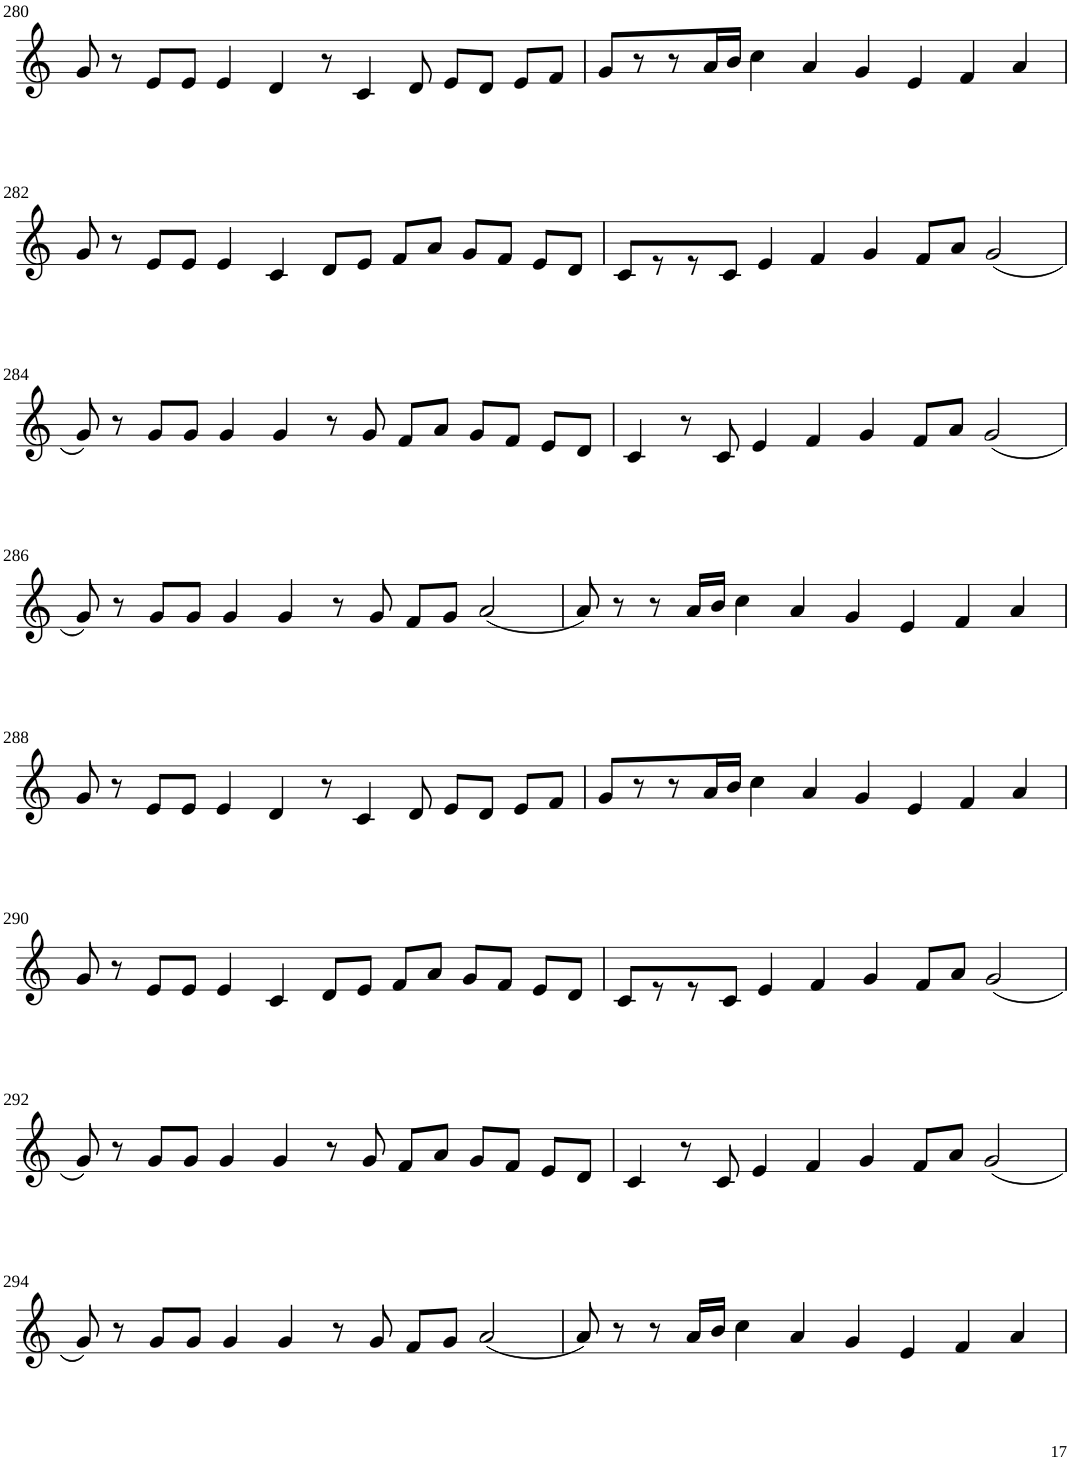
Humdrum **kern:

**kern
*part1
*staff1
*I"Violin
!!LO:PB:g=z
*clefG2
*k[]
*M8/4
=280
8g/
8r
8e/L
8e/J
4e/
4d/
8r
4c/
8d/
8e/L
8d/J
8e/L
8f/J
=281
8g/L
8r
8r
16a/L
16b/JJ
4cc\
4a/
4g/
4e/
4f/
4a/
!!LO:LB:g=z
=282
8g/
8r
8e/L
8e/J
4e/
4c/
8d/L
8e/J
8f/L
8a/J
8g/L
8f/J
8e/L
8d/J
=283
8c/L
8r
8r
8c/J
4e/
4f/
4g/
8f/L
8a/J
(2g/
!!LO:LB:g=z
=284
8g/)
8r
8g/L
8g/J
4g/
4g/
8r
8g/
8f/L
8a/J
8g/L
8f/J
8e/L
8d/J
=285
4c/
8r
8c/
4e/
4f/
4g/
8f/L
8a/J
(2g/
!!LO:LB:g=z
=286
8g/)
8r
8g/L
8g/J
4g/
4g/
8r
8g/
8f/L
8g/J
(2a/
=287
8a/)
8r
8r
16a/LL
16b/JJ
4cc\
4a/
4g/
4e/
4f/
4a/
!!LO:LB:g=z
=288
8g/
8r
8e/L
8e/J
4e/
4d/
8r
4c/
8d/
8e/L
8d/J
8e/L
8f/J
=289
8g/L
8r
8r
16a/L
16b/JJ
4cc\
4a/
4g/
4e/
4f/
4a/
!!LO:LB:g=z
=290
8g/
8r
8e/L
8e/J
4e/
4c/
8d/L
8e/J
8f/L
8a/J
8g/L
8f/J
8e/L
8d/J
=291
8c/L
8r
8r
8c/J
4e/
4f/
4g/
8f/L
8a/J
(2g/
!!LO:LB:g=z
=292
8g/)
8r
8g/L
8g/J
4g/
4g/
8r
8g/
8f/L
8a/J
8g/L
8f/J
8e/L
8d/J
=293
4c/
8r
8c/
4e/
4f/
4g/
8f/L
8a/J
(2g/
!!LO:LB:g=z
=294
8g/)
8r
8g/L
8g/J
4g/
4g/
8r
8g/
8f/L
8g/J
(2a/
=295
8a/)
8r
8r
16a/LL
16b/JJ
4cc\
4a/
4g/
4e/
4f/
4a/
=
*-
